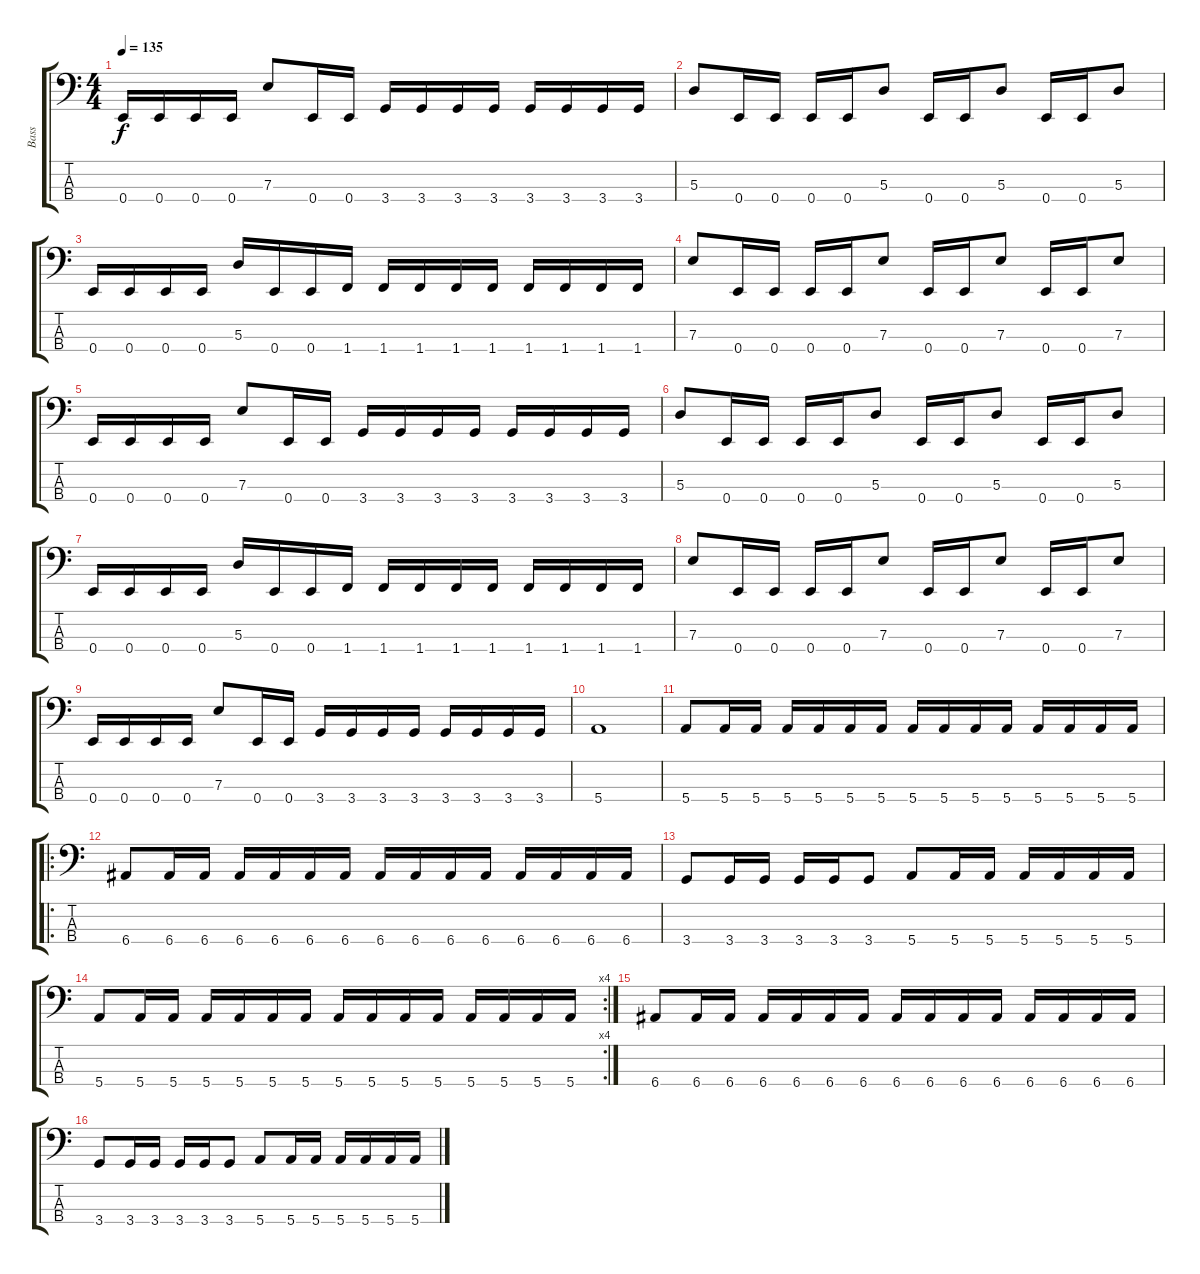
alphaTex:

\track ("Bass" "Bass") {instrument electricbasspick}
\staff {score tabs}
\tuning (G2 D2 A1 E1) {hide}
\ts (4 4)
\tempo 135
\clef f4
\ks c
0.4.16{dy f} 0.4.16 0.4.16 0.4.16 7.3.8 0.4.16 0.4.16 3.4.16 3.4.16 3.4.16 3.4.16 3.4.16 3.4.16 3.4.16 3.4.16 |
5.3.8 0.4.16 0.4.16 0.4.16 0.4.16 5.3.8 0.4.16 0.4.16 5.3.8 0.4.16 0.4.16 5.3.8 |
0.4.16 0.4.16 0.4.16 0.4.16 5.3.16 0.4.16 0.4.16 1.4.16 1.4.16 1.4.16 1.4.16 1.4.16 1.4.16 1.4.16 1.4.16 1.4.16 |
7.3.8 0.4.16 0.4.16 0.4.16 0.4.16 7.3.8 0.4.16 0.4.16 7.3.8 0.4.16 0.4.16 7.3.8 |
0.4.16 0.4.16 0.4.16 0.4.16 7.3.8 0.4.16 0.4.16 3.4.16 3.4.16 3.4.16 3.4.16 3.4.16 3.4.16 3.4.16 3.4.16 |
5.3.8 0.4.16 0.4.16 0.4.16 0.4.16 5.3.8 0.4.16 0.4.16 5.3.8 0.4.16 0.4.16 5.3.8 |
0.4.16 0.4.16 0.4.16 0.4.16 5.3.16 0.4.16 0.4.16 1.4.16 1.4.16 1.4.16 1.4.16 1.4.16 1.4.16 1.4.16 1.4.16 1.4.16 |
7.3.8 0.4.16 0.4.16 0.4.16 0.4.16 7.3.8 0.4.16 0.4.16 7.3.8 0.4.16 0.4.16 7.3.8 |
0.4.16 0.4.16 0.4.16 0.4.16 7.3.8 0.4.16 0.4.16 3.4.16 3.4.16 3.4.16 3.4.16 3.4.16 3.4.16 3.4.16 3.4.16 |
5.4.1 |
5.4.8 5.4.16 5.4.16 5.4.16 5.4.16 5.4.16 5.4.16 5.4.16 5.4.16 5.4.16 5.4.16 5.4.16 5.4.16 5.4.16 5.4.16 |
\ro
6.4.8 6.4.16 6.4.16 6.4.16 6.4.16 6.4.16 6.4.16 6.4.16 6.4.16 6.4.16 6.4.16 6.4.16 6.4.16 6.4.16 6.4.16 |
3.4.8 3.4.16 3.4.16 3.4.16 3.4.16 3.4.8 5.4.8 5.4.16 5.4.16 5.4.16 5.4.16 5.4.16 5.4.16 |
\rc 4
5.4.8 5.4.16 5.4.16 5.4.16 5.4.16 5.4.16 5.4.16 5.4.16 5.4.16 5.4.16 5.4.16 5.4.16 5.4.16 5.4.16 5.4.16 |
6.4.8 6.4.16 6.4.16 6.4.16 6.4.16 6.4.16 6.4.16 6.4.16 6.4.16 6.4.16 6.4.16 6.4.16 6.4.16 6.4.16 6.4.16 |
3.4.8 3.4.16 3.4.16 3.4.16 3.4.16 3.4.8 5.4.8 5.4.16 5.4.16 5.4.16 5.4.16 5.4.16 5.4.16
